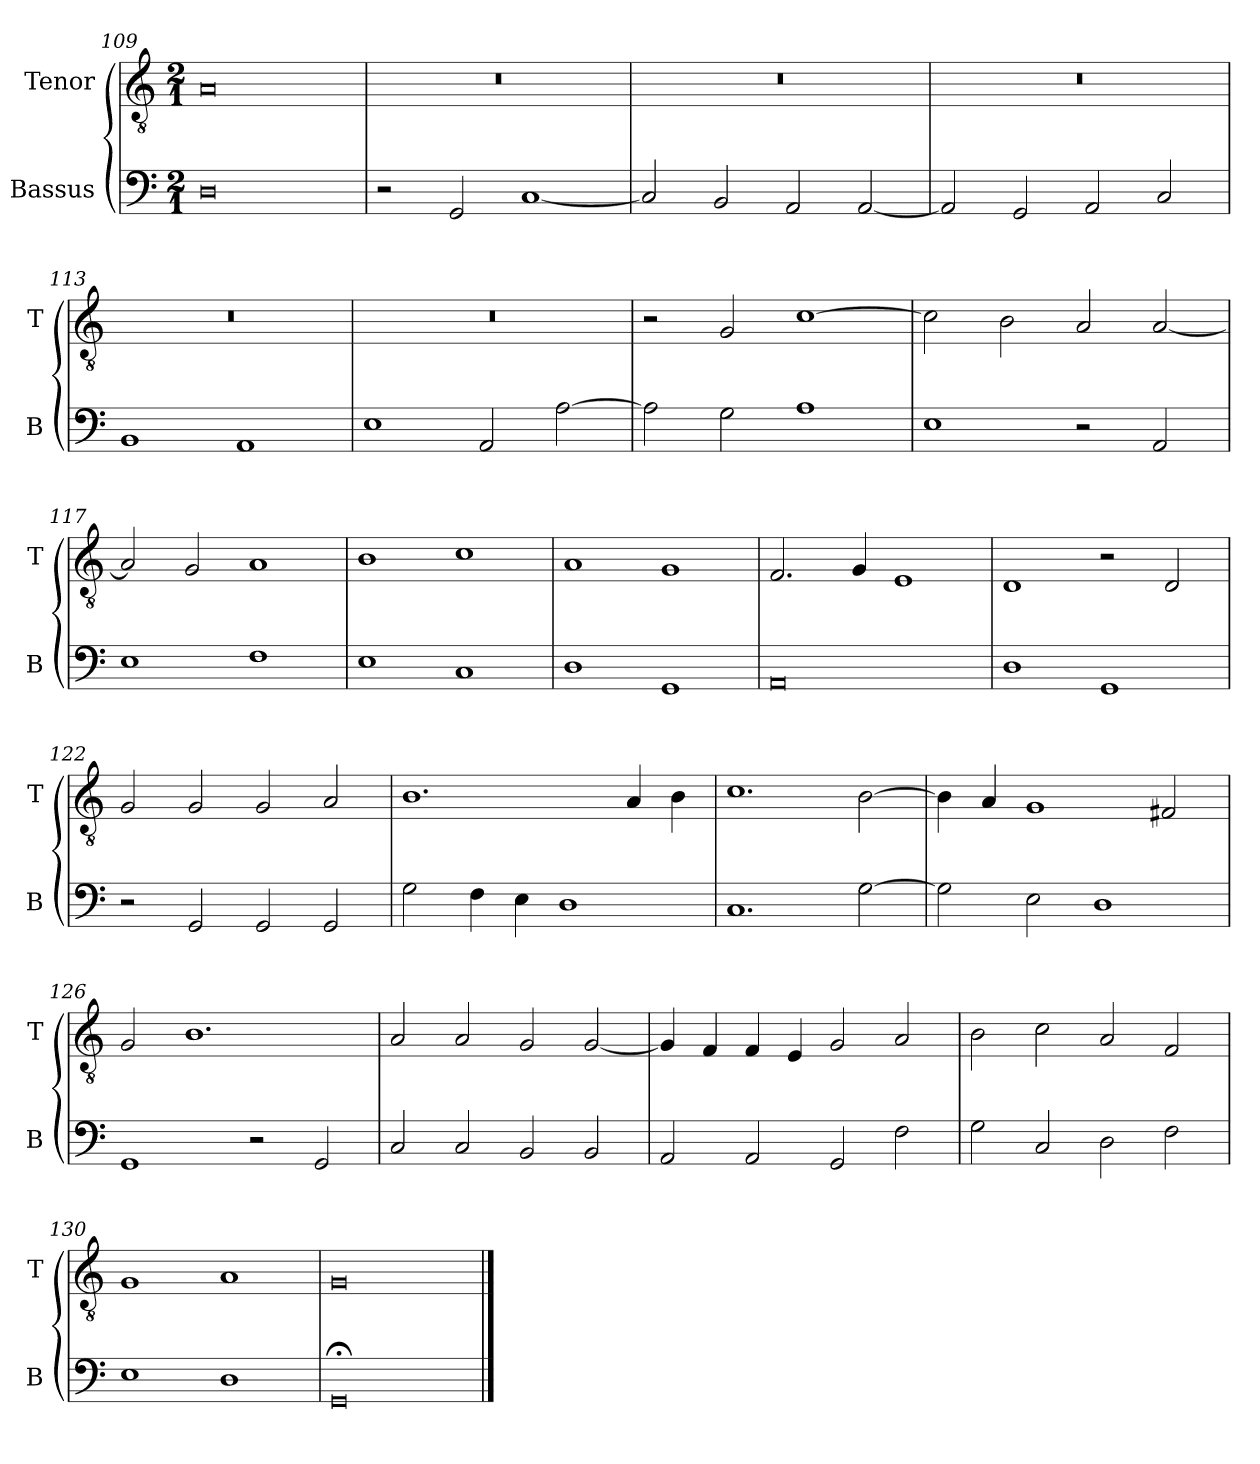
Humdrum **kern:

**kern	**kern
*part2	*part1
*staff2	*staff1
*I"Bassus	*I"Tenor
*I'B	*I'T
*clefF4	*clefGv2
*k[]	*k[]
*M2/1	*M2/1
=109	=109
0D	0A
=110	=110
2r	0r
2GG/	.
[1C	.
=111	=111
2C/]	0r
2BB/	.
2AA/	.
[2AA/	.
=112	=112
2AA/]	0r
2GG/	.
2AA/	.
2C/	.
=113	=113
1BB	0r
1AA	.
=114	=114
1E	0r
2AA/	.
[2A\	.
=115	=115
2A\]	2r
2G\	2G/
1A	[1c
=116	=116
1E	2c\]
.	2B\
2r	2A/
2AA/	[2A/
=117	=117
1E	2A/]
.	2G/
1F	1A
=118	=118
1E	1B
1C	1c
=119	=119
1D	1A
1GG	1G
=120	=120
0AA	2.F/
.	4G/
.	1E
=121	=121
1D	1D
1GG	2r
.	2D/
=122	=122
2r	2G/
2GG/	2G/
2GG/	2G/
2GG/	2A/
=123	=123
2G\	1.B
4F\	.
4E\	.
1D	.
.	4A/
.	4B\
=124	=124
1.C	1.c
[2G\	[2B\
=125	=125
2G\]	4B\]
.	4A/
2E\	1G
1D	.
.	2F#X/
=126	=126
1GG	2G/
.	1.B
2r	.
2GG/	.
=127	=127
2C/	2A/
2C/	2A/
2BB/	2G/
2BB/	[2G/
=128	=128
2AA/	4G/]
.	4F/
2AA/	4F/
.	4E/
2GG/	2G/
2F\	2A/
=129	=129
2G\	2B\
2C/	2c\
2D\	2A/
2F\	2F/
=130	=130
1E	1G
1D	1A
=131	=131
0GG;<	0G
==	==
*-	*-
